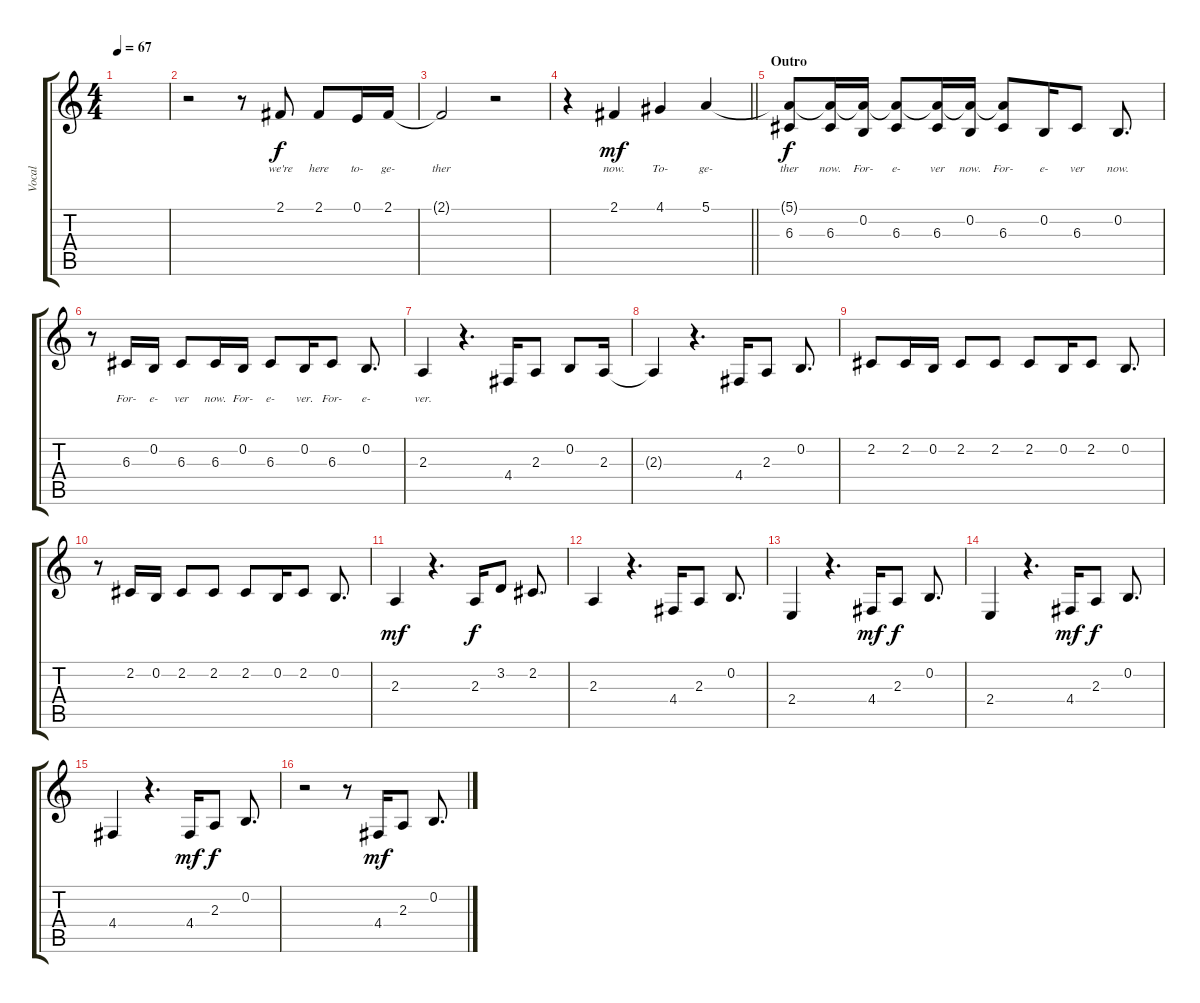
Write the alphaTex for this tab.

\track ("Vocal" "Vocal") {instrument clarinet}
\staff {score tabs}
\tuning (E4 B3 G3 D3 A2 E2) {hide}
\ts (4 4)
\tempo 67
\clef g2
\ks c
|
r.2 r.8 2.1.8{lyrics (0 "we're") lyrics (1 "") lyrics (2 "") lyrics (3 "") lyrics (4 "")} 2.1.8{lyrics (0 "here") lyrics (1 "") lyrics (2 "") lyrics (3 "") lyrics (4 "")} 0.1.16{lyrics (0 "to-") lyrics (1 "") lyrics (2 "") lyrics (3 "") lyrics (4 "")} 2.1.16{lyrics (0 "ge-") lyrics (1 "") lyrics (2 "") lyrics (3 "") lyrics (4 "")} |
2.1{t}.2{lyrics (0 "ther") lyrics (1 "") lyrics (2 "") lyrics (3 "") lyrics (4 "")} r.2 |
\barLineRight lightlight
r.4 2.1.4{lyrics (0 "now.") lyrics (1 "") lyrics (2 "") lyrics (3 "") lyrics (4 "") dy mf} 4.1.4{lyrics (0 "To-") lyrics (1 "") lyrics (2 "") lyrics (3 "") lyrics (4 "")} 5.1.4{lyrics (0 "ge-") lyrics (1 "") lyrics (2 "") lyrics (3 "") lyrics (4 "")} |
\section ("" "Outro")
(5.1{t} 6.3).8{lyrics (0 "ther") lyrics (1 "") lyrics (2 "") lyrics (3 "") lyrics (4 "") dy f} (5.1{t} 6.3).16{lyrics (0 "now.") lyrics (1 "") lyrics (2 "") lyrics (3 "") lyrics (4 "")} (5.1{t} 0.2).16{lyrics (0 "For-") lyrics (1 "") lyrics (2 "") lyrics (3 "") lyrics (4 "")} (5.1{t} 6.3).8{lyrics (0 "e-") lyrics (1 "") lyrics (2 "") lyrics (3 "") lyrics (4 "")} (5.1{t} 6.3).16{lyrics (0 "ver") lyrics (1 "") lyrics (2 "") lyrics (3 "") lyrics (4 "")} (5.1{t} 0.2).16{lyrics (0 "now.") lyrics (1 "") lyrics (2 "") lyrics (3 "") lyrics (4 "")} (5.1{t} 6.3).8{lyrics (0 "For-") lyrics (1 "") lyrics (2 "") lyrics (3 "") lyrics (4 "")} 0.2.16{lyrics (0 "e-") lyrics (1 "") lyrics (2 "") lyrics (3 "") lyrics (4 "")} 6.3.8{lyrics (0 "ver") lyrics (1 "") lyrics (2 "") lyrics (3 "") lyrics (4 "")} 0.2.8{d lyrics (0 "now.") lyrics (1 "") lyrics (2 "") lyrics (3 "") lyrics (4 "")} |
r.8 6.3.16{lyrics (0 "For-") lyrics (1 "") lyrics (2 "") lyrics (3 "") lyrics (4 "")} 0.2.16{lyrics (0 "e-") lyrics (1 "") lyrics (2 "") lyrics (3 "") lyrics (4 "")} 6.3.8{lyrics (0 "ver") lyrics (1 "") lyrics (2 "") lyrics (3 "") lyrics (4 "")} 6.3.16{lyrics (0 "now.") lyrics (1 "") lyrics (2 "") lyrics (3 "") lyrics (4 "")} 0.2.16{lyrics (0 "For-") lyrics (1 "") lyrics (2 "") lyrics (3 "") lyrics (4 "")} 6.3.8{lyrics (0 "e-") lyrics (1 "") lyrics (2 "") lyrics (3 "") lyrics (4 "")} 0.2.16{lyrics (0 "ver.") lyrics (1 "") lyrics (2 "") lyrics (3 "") lyrics (4 "")} 6.3.8{lyrics (0 "For-") lyrics (1 "") lyrics (2 "") lyrics (3 "") lyrics (4 "")} 0.2.8{d lyrics (0 "e-") lyrics (1 "") lyrics (2 "") lyrics (3 "") lyrics (4 "")} |
2.3.4{lyrics (0 "ver.") lyrics (1 "") lyrics (2 "") lyrics (3 "") lyrics (4 "")} r.4{d} 4.4.16 2.3.8 0.2.8 2.3.16 |
2.3{t}.4 r.4{d} 4.4.16 2.3.8 0.2.8{d} |
2.2.8 2.2.16 0.2.16 2.2.8 2.2.8 2.2.8 0.2.16 2.2.8 0.2.8{d} |
r.8 2.2.16 0.2.16 2.2.8 2.2.8 2.2.8 0.2.16 2.2.8 0.2.8{d} |
2.3.4{dy mf} r.4{d} 2.3.16{dy f} 3.2.8 2.2.8{d} |
2.3.4 r.4{d} 4.4.16 2.3.8 0.2.8{d} |
2.4.4 r.4{d} 4.4.16{dy mf} 2.3.8{dy f} 0.2.8{d} |
2.4.4 r.4{d} 4.4.16{dy mf} 2.3.8{dy f} 0.2.8{d} |
4.4.4 r.4{d} 4.4.16{dy mf} 2.3.8{dy f} 0.2.8{d} |
r.2 r.8 4.4.16{dy mf} 2.3.8 0.2.8{d}
